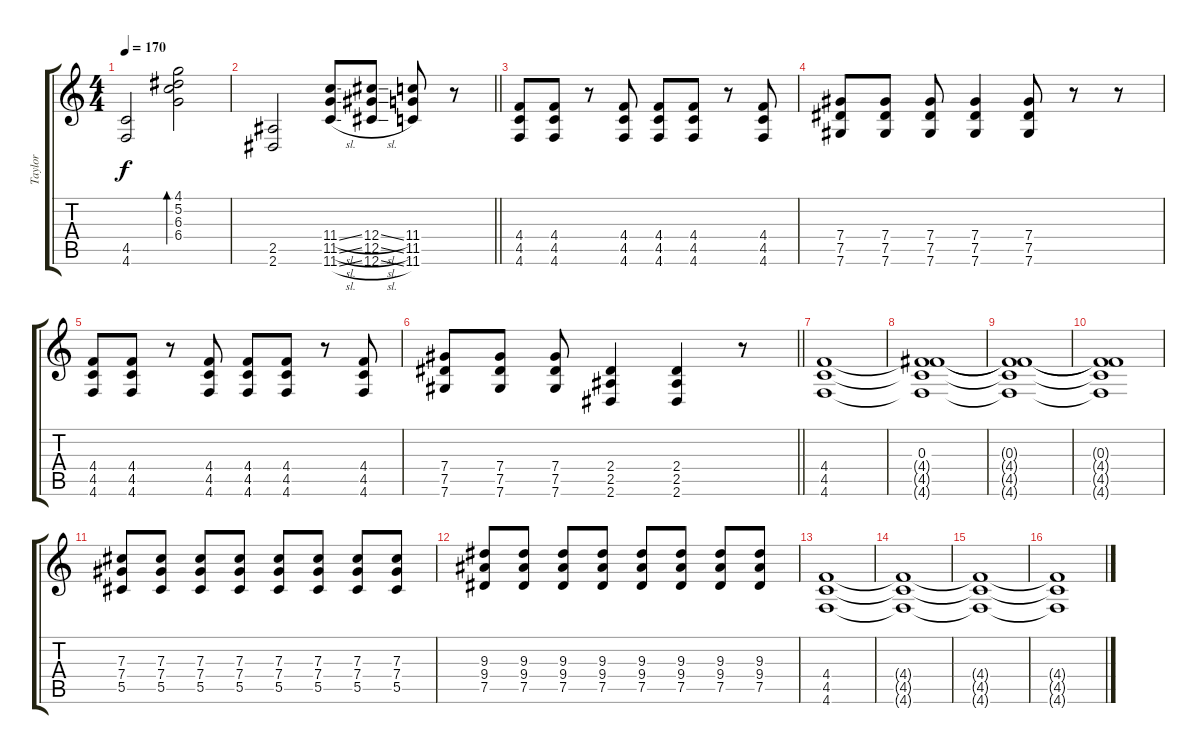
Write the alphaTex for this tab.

\track ("Taylor" "Taylor") {instrument overdrivenguitar}
\staff {score tabs}
\tuning (Eb4 Bb3 Gb3 Db3 Ab2 Db2) {hide}
\ts (4 4)
\tempo 170
\clef g2
\ks c
(4.5 4.6).2{dy f} (4.1 5.2 6.3 6.4).2{bd 240} |
\barLineRight lightlight
(2.5 2.6).2 (11.4{sl} 11.5{sl} 11.6{sl}).8{instrument overdrivenguitar} (12.4{sl} 12.5{sl} 12.6{sl}).8 (11.4 11.5 11.6).8 r.8 |
\section ("" "")
(4.4 4.5 4.6).8 (4.4 4.5 4.6).8 r.8 (4.4 4.5 4.6).8 (4.4 4.5 4.6).8 (4.4 4.5 4.6).8 r.8 (4.4 4.5 4.6).8 |
(7.4 7.5 7.6).8 (7.4 7.5 7.6).8 (7.4 7.5 7.6).8 (7.4 7.5 7.6).4 (7.4 7.5 7.6).8 r.8 r.8 |
(4.4 4.5 4.6).8 (4.4 4.5 4.6).8 r.8 (4.4 4.5 4.6).8 (4.4 4.5 4.6).8 (4.4 4.5 4.6).8 r.8 (4.4 4.5 4.6).8 |
\barLineRight lightlight
(7.4 7.5 7.6).8 (7.4 7.5 7.6).8 (7.4 7.5 7.6).8 (2.4 2.5 2.6).4 (2.4 2.5 2.6).4 r.8 |
\section ("" "")
(4.4 4.5 4.6).1{volume 0} |
(0.3 4.4{t} 4.5{t} 4.6{t}).1 |
(0.3{t} 4.4{t} 4.5{t} 4.6{t}).1 |
(0.3{t} 4.4{t} 4.5{t} 4.6{t}).1 |
(7.3 7.4 5.5).8{volume 13} (7.3 7.4 5.5).8 (7.3 7.4 5.5).8 (7.3 7.4 5.5).8 (7.3 7.4 5.5).8 (7.3 7.4 5.5).8 (7.3 7.4 5.5).8 (7.3 7.4 5.5).8 |
(9.3 9.4 7.5).8 (9.3 9.4 7.5).8 (9.3 9.4 7.5).8 (9.3 9.4 7.5).8 (9.3 9.4 7.5).8 (9.3 9.4 7.5).8 (9.3 9.4 7.5).8 (9.3 9.4 7.5).8 |
(4.4 4.5 4.6).1{volume 0} |
(4.4{t} 4.5{t} 4.6{t}).1 |
(4.4{t} 4.5{t} 4.6{t}).1 |
(4.4{t} 4.5{t} 4.6{t}).1
